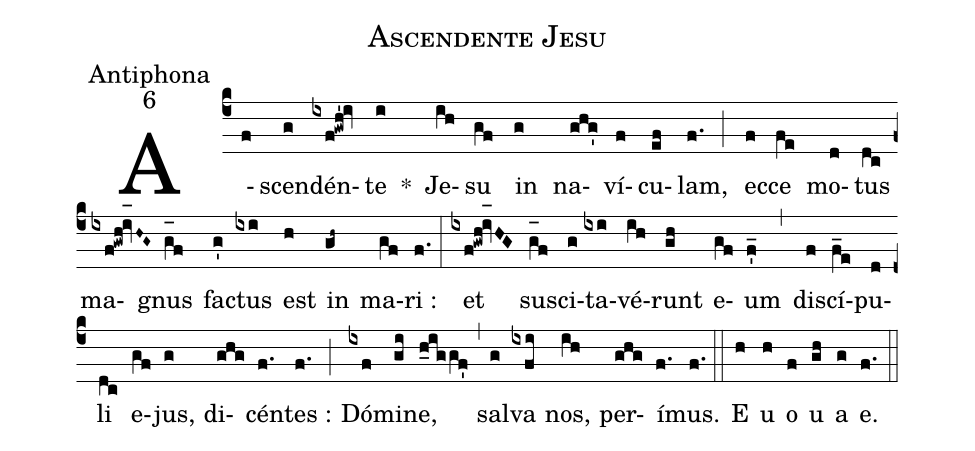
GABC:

name:Ascendente Jesu;
office-part:Antiphona;
mode:6;
%%
(c4) A(f)scen(g)dén(ixf!gwh'!iv)te(i) *() Je(ih)su(gf) in(g) na(ghg')ví(f)cu(ef)lam,(f.) (;) ec(f)ce(fe) mo(d)tus(dc) ma(ixf!gwh!iv_[oh:h]H~G~)gnus(g_[oh:h]f) fa(g')ctus(ixi) est(h) in(gh~) ma(gf)ri :(f.) (:) et(ixf!gwh!iv_[oh:h]HG) sus(g_[oh:h]f)ci(g)ta(ixi)vé(ih)runt(gh) e(gf)um(f'_) (,) di(f)scí(f_e)pu(d)li(dc) e(gf)jus,(g) di(ghg)cén(f.)tes :(f.) (;) Dó(ixf)mi(gi)ne,(h_iggf') (,) sal(g)va(ixfi) nos,(ih) per(ghg)í(f.)mus.(f.) (::) <eu>E(h) u(h) o(f) u(gh) a(g) e.</eu>(f.) (::)
